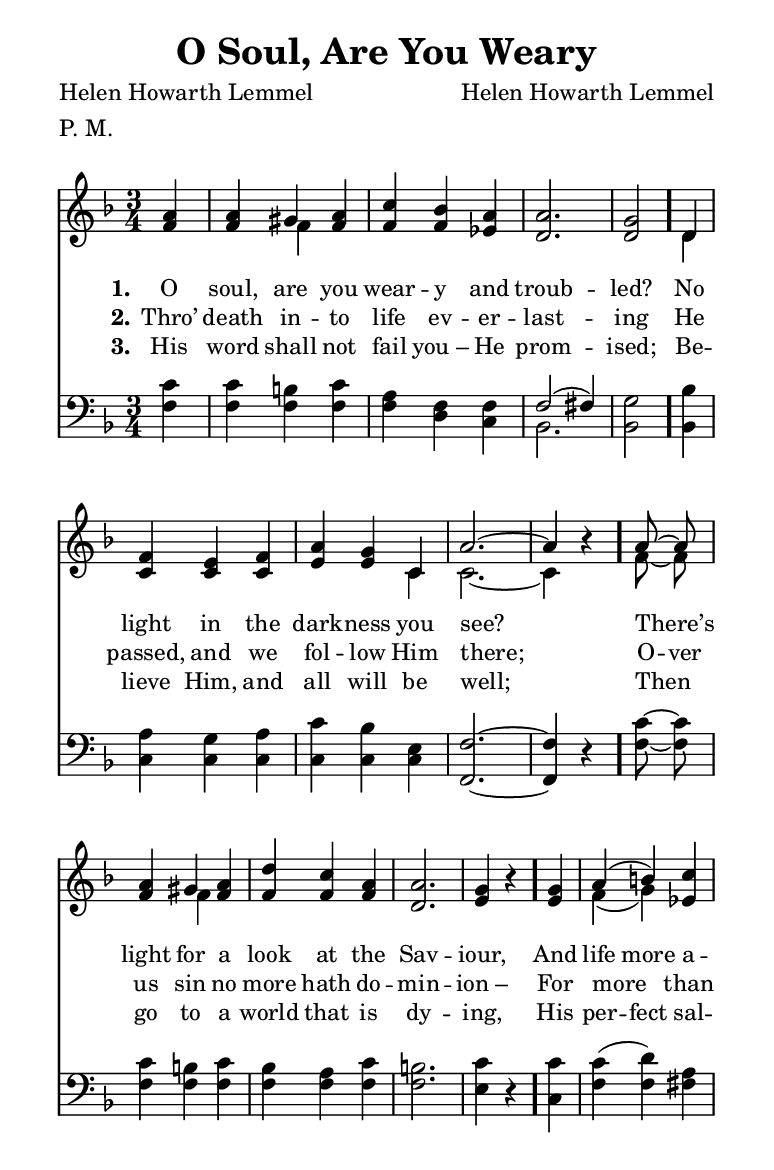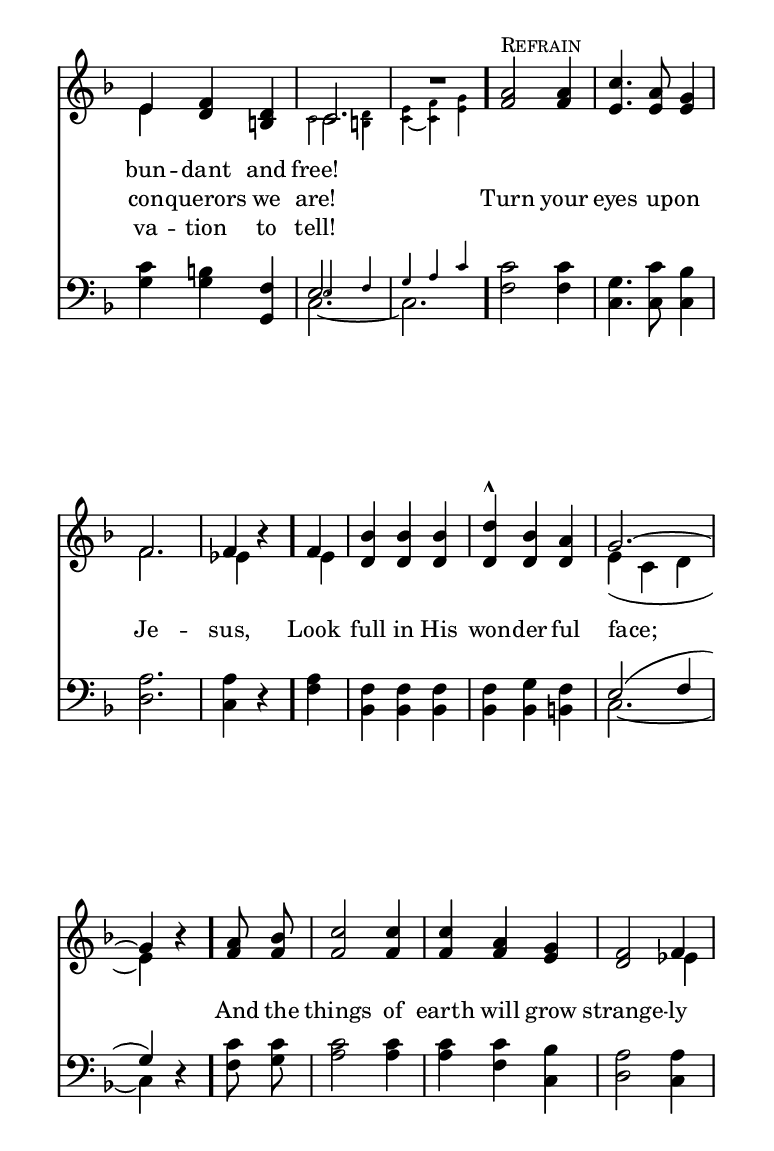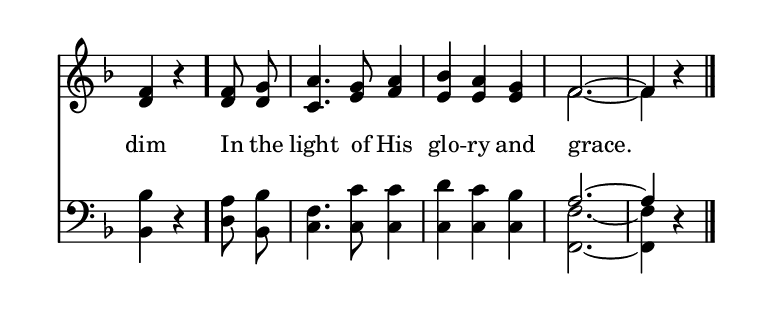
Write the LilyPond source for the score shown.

\include "common/global.ily"
\paper {
  \include "common/paper.ily"
  system-count = #(cond (is-eogsized 5) (#t #f))
}

\header{
  %gospel
  hymnnumber = "375"
  title = "O Soul, Are You Weary"
  tunename = ""
  meter = "P. M."
  poet = "Helen Howarth Lemmel"
  composer = "Helen Howarth Lemmel"
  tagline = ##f
}

global = {
  \include "common/overrides.ily"
  \override Staff.TimeSignature.style = #'numbered
  \time 3/4
  \override Score.MetronomeMark.transparent = ##t % hide all fermata changes too
  \tempo 4=110
  \key f \major
  \partial 4
  \autoBeamOff
}

patternSopranoVerse = {
  a4 | a gis a | c bes a | a2. | g2
  d4 | f e f | a g c, | a'2. ~ | a4 r
  a8 ~ a | a4 gis a | d c a | a2. | g4 r
  g4 | a( b) c | e, f d | c2. | R1*3/4 |
}

patternSopranoRefrainA = {
  a'2 a4 | c4. a8 g4 | f2. | f4 r
  f4 | bes bes bes | d bes a | g2. ~ | g4 r
}
patternSopranoRefrainB = {
  a8 bes | c2 c4 | c a g | f2 f4 | f4 r
  f8 g | a4. g8 a4 | bes4 a g | f2. ~ | f4 r
}

notesSoprano = {
\global
\relative c'' {

  a4 | a gis a | c bes a | a2. | g2
  d4 | f e f | a g c, | a'2. ~ | \noBreak a4 r
  a8 ~ a | a4 gis a | d c a | a2. | g4 r
  g4 | a( b) c | e, f d | c2. | \noBreak R1*3/4 |

  a'2^\markup { \small \caps "Refrain" } a4 | c4. a8 g4 | f2. | f4 r
  f4 | bes bes bes | d^^ bes a | g2. ~ | g4 r
  a8 bes | c2 c4 | c a g | f2 f4 | f4 r
  f8 g | a4. g8 a4 | bes4 a g | f2. ~ | f4 r

  \bar "|."

}
}

notesLeftHand = {
\global
\relative c' {

  \override NoteHead.font-size = #-4
  \repeat unfold 43 { \skip 4 }
  c2 <b d>4 | << { c4 _~ c e } { e f g } >>
}
}

notesAlto = {
\global
\relative e' {

  \changePitch \patternSopranoVerse {
    f | f f f | f f ees | d | d
    d | c c c | e e c | c ~ | c
    f f | f f f | f f f | d | e
    e | f( g) ees | e d b | c
  } | R1*3/4

  \changePitch \patternSopranoRefrainA {
    f f | e e e | f ees
    ees | d d d | d d d
  } | e4( c4 d4 | e4) r4
  \changePitch \patternSopranoRefrainB {
    f f | f f | f f e | d ees | d
    d d | c e f | e e e | f | f
  } r4

}
}

notesTenor = {
\global
\relative a {

  c4 | c b c | a f f | f2( fis4) | g2
  bes4 | a g a | c bes e, | f2. ~ | f4 r
  c'8 ~ c | c4 b c | bes a c | b2. | c4 r
  c4 | c4( d) a | c b f | e2. | s2.

  \changePitch \patternSopranoRefrainA {
    c' c | g c bes | a | a
    a | f f f | f g f |
  } e2( f4 | g4) r4
  \changePitch \patternSopranoRefrainB {
    c c | c c | c c bes | a a | bes
    a bes | f c' c | d c bes | a | a
  } r4
}
}

notesBass = {
\global
\relative f {

  \changePitch \patternSopranoVerse {
    f | f f f | f d c | bes | bes
    bes | c c c | c c c | f, | f
    f' f | f f f | f f f | f | e
    c | f f fis | g g g, |
  } c2. ~ | c

  \changePitch \patternSopranoRefrainA {
    f f | c c c | d c
    f | bes, bes bes | bes bes b | c | c
  } r4
  \changePitch \patternSopranoRefrainB {
    f g | a a | a f c | d c | bes
    d bes | c c c | c c c | <f f,> <f f,>
  } r4

}
}

notesRightHand = {
\global
\relative f {

  \override NoteHead.font-size = #-4
  \repeat unfold 43 { \skip 4 }
  e2 f4 | g4 a c

}
}

Refrain = \lyricmode {

Turn your eyes up -- on Je -- sus, \bar "."
Look full in His won -- der -- ful face; \bar "."
And the things of earth will grow strange -- ly dim \bar "."
In the light of His glo -- ry and grace. \bar "."

}

wordsA = \lyricmode {
\set stanza = "1."

O soul, are you wear -- y and troub -- led? \bar "." % original has "wear -- y"
No light in the dark -- ness you see? \bar "."
There’s light for a look at the Sav -- iour, \bar "."
And { \mon } life more { \moff } a -- bun -- dant and free! \bar "."

}

wordsB = \lyricmode {
\set stanza = "2."

Thro’ death in -- to life ev -- er -- last -- ing
He passed, and we fol -- low Him there;
{ \mon } O -- ver { \moff } us sin no more hath do -- min -- ion_–
For more than con -- querors we are!

\Refrain

}

wordsC = \lyricmode {
\set stanza = "3."

His word shall not fail you_– He prom -- ised;
Be -- lieve Him, and all will be well;
Then go to a world that is dy -- ing,
His { \mon } per -- fect { \moff } sal -- va -- tion to tell!

}

\score {
  \context ChoirStaff <<
    \context Staff = upper <<
      \set Staff.autoBeaming = ##f
      \set ChoirStaff.systemStartDelimiter = #'SystemStartBar
      \set ChoirStaff.printPartCombineTexts = ##f
      \partcombine #'(2 . 9) \notesSoprano \notesAlto
      \context NullVoice = sopranos { \voiceOne << \notesSoprano >> }
      \context Voice = righthand { \voiceFour << \notesLeftHand >> }
      \context Lyrics = one   \lyricsto sopranos \wordsA
      \context Lyrics = two   \lyricsto sopranos \wordsB
      \context Lyrics = three \lyricsto sopranos \wordsC
    >>
    \context Staff = men <<
      \set Staff.autoBeaming = ##f
      \clef bass
      \set ChoirStaff.printPartCombineTexts = ##f
      \partcombine #'(2 . 9) \notesTenor \notesBass
      \context Voice = lefthand { \voiceThree << \notesRightHand >> }
    >>
  >>
  \layout {
    \include "common/layout.ily"
  }
  \midi{
    \include "common/midi.ily"
  }
}

\version "2.19.49"  % necessary for upgrading to future LilyPond versions.

% vi:set et ts=2 sw=2 ai nocindent syntax=lilypond:
